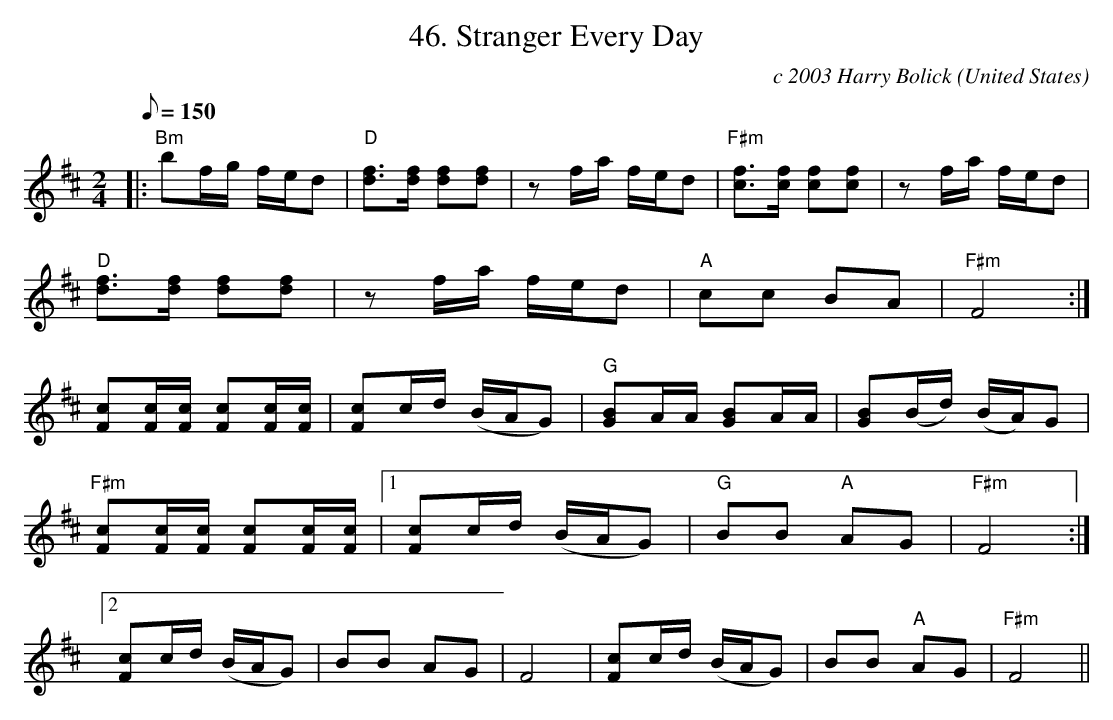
X:1
T:46. Stranger Every Day
C:c 2003 Harry Bolick
O:United States
M:2/4
L:1/8
Q:150
K:D
|:"Bm" bf/2g/2 f/2e/2d| "D"[fd]>[fd] [fd][fd]| zf/2a/2 f/2e/2d| "F#m"[fc]>[fc] [fc][fc]| zf/2a/2 f/2e/2d|
"D"[fd]>[fd] [fd][fd]|zf/2a/2 f/2e/2d| "A"cc BA|"F#m"F4:|
[Fc][F/2c/2][F/2c/2] [Fc][F/2c/2][F/2c/2]| [Fc]c/2d/2 (B/2A/2G) |"G"[BG]A/2A/2 [BG]A/2A/2 |[BG](B/2d/2) (B/2A/2)G |
"F#m"[Fc][F/2c/2][F/2c/2] [Fc][F/2c/2][F/2c/2]|[1[Fc]c/2d/2 (B/2A/2G)|"G" BB "A" AG|"F#m"F4 :|
[2[Fc]c/2d/2 (B/2A/2G)|BB AG|F4 |[Fc]c/2d/2 (B/2A/2G)|BB "A" AG|"F#m" F4 ||
